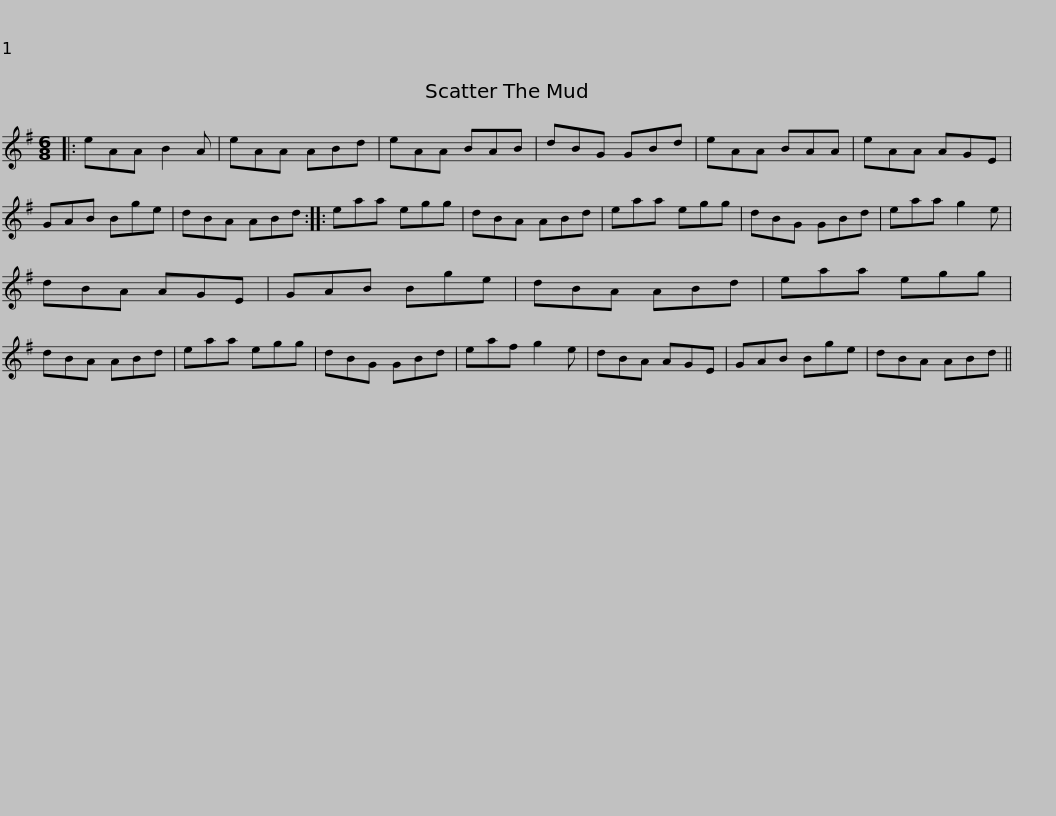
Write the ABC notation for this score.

X:1
L:1/8
M:6/8
I:linebreak $
K:G
V:1 treble
V:1
|: eAA B2 A | eAA ABd | eAA BAB | dBG GBd | eAA BAA | %5
 eAA AGE | GAB Bge |$ dBA ABd :: eaa egg | dBA ABd | %10
 eaa egg | dBG GBd | eaa g2 e | dBA AGE |$ GAB Bge | %15
 dBA ABd | eaa egg | dBA ABd | eaa egg | dBG GBd | %20
 eaf g2 e |$ dBA AGE | GAB Bge | dBA ABd || %24
